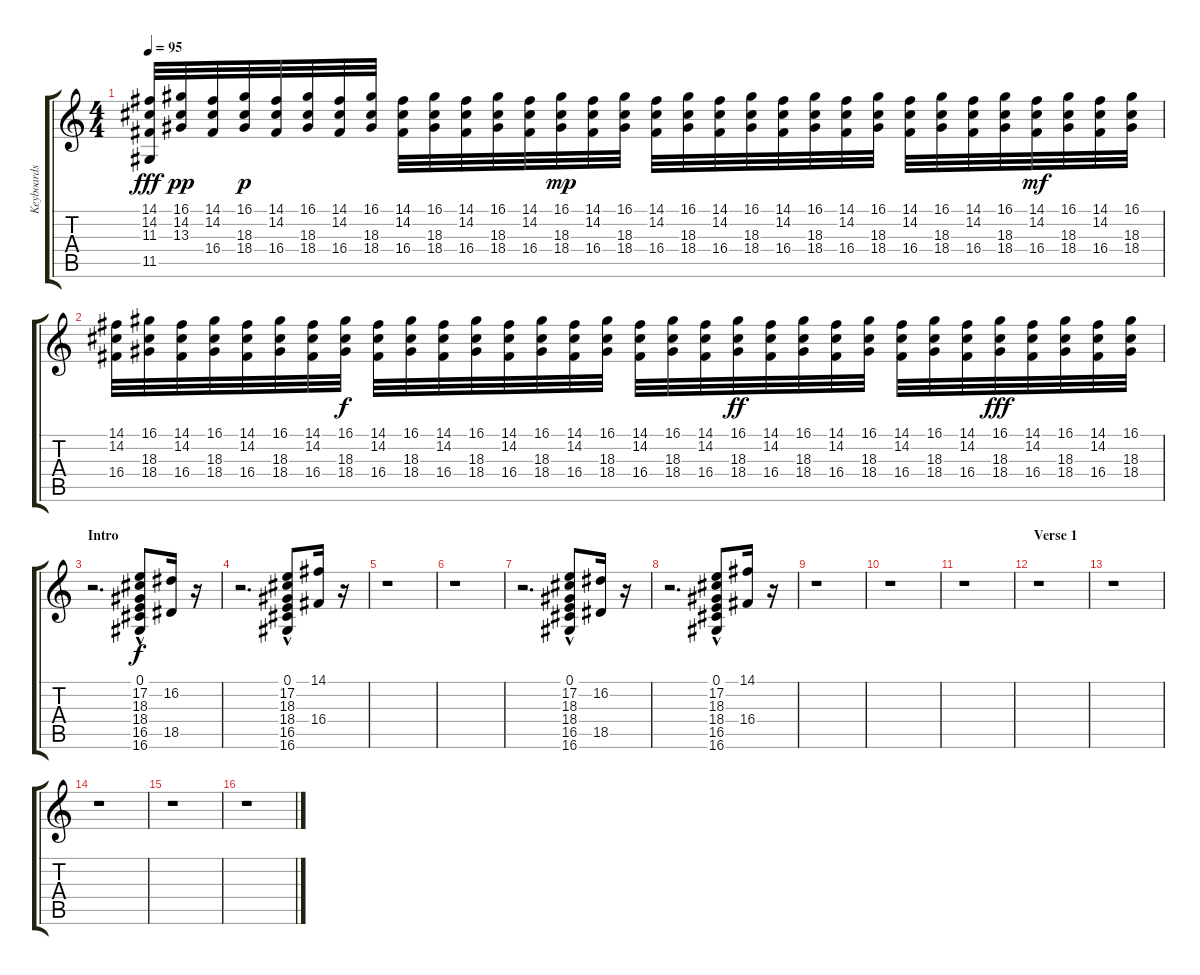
\track ("Keyboards" "Keyboards") {instrument choiraahs}
\staff {score tabs}
\tuning (E4 B3 G3 D3 A2 E2) {hide}
\ts (4 4)
\tempo 95
\clef g2
\ks c
(14.1 14.2 11.3 11.5).32{dy fff} (16.1 14.2 13.3).32{dy pp} (14.1 14.2 16.4).32 (16.1 18.3 18.4).32{dy p} (14.1 14.2 16.4).32 (16.1 18.3 18.4).32 (14.1 14.2 16.4).32 (16.1 18.3 18.4).32 (14.1 14.2 16.4).32 (16.1 18.3 18.4).32 (14.1 14.2 16.4).32 (16.1 18.3 18.4).32 (14.1 14.2 16.4).32 (16.1 18.3 18.4).32{dy mp} (14.1 14.2 16.4).32 (16.1 18.3 18.4).32 (14.1 14.2 16.4).32 (16.1 18.3 18.4).32 (14.1 14.2 16.4).32 (16.1 18.3 18.4).32 (14.1 14.2 16.4).32 (16.1 18.3 18.4).32 (14.1 14.2 16.4).32 (16.1 18.3 18.4).32 (14.1 14.2 16.4).32 (16.1 18.3 18.4).32 (14.1 14.2 16.4).32 (16.1 18.3 18.4).32 (14.1 14.2 16.4).32{dy mf} (16.1 18.3 18.4).32 (14.1 14.2 16.4).32 (16.1 18.3 18.4).32 |
(14.1 14.2 16.4).32 (16.1 18.3 18.4).32 (14.1 14.2 16.4).32 (16.1 18.3 18.4).32 (14.1 14.2 16.4).32 (16.1 18.3 18.4).32 (14.1 14.2 16.4).32 (16.1 18.3 18.4).32{dy f} (14.1 14.2 16.4).32 (16.1 18.3 18.4).32 (14.1 14.2 16.4).32 (16.1 18.3 18.4).32 (14.1 14.2 16.4).32 (16.1 18.3 18.4).32 (14.1 14.2 16.4).32 (16.1 18.3 18.4).32 (14.1 14.2 16.4).32 (16.1 18.3 18.4).32 (14.1 14.2 16.4).32 (16.1 18.3 18.4).32{dy ff} (14.1 14.2 16.4).32 (16.1 18.3 18.4).32 (14.1 14.2 16.4).32 (16.1 18.3 18.4).32 (14.1 14.2 16.4).32 (16.1 18.3 18.4).32 (14.1 14.2 16.4).32 (16.1 18.3 18.4).32{dy fff} (14.1 14.2 16.4).32 (16.1 18.3 18.4).32 (14.1 14.2 16.4).32 (16.1 18.3 18.4).32 |
\section ("" "Intro")
r.2{d volume 9 instrument choiraahs} (0.1 17.2 18.3{hac} 18.4{hac} 16.5{hac} 16.6{hac}).8{dy f} (16.2 18.5).16 r.16 |
r.2{d} (0.1{hac} 17.2{hac} 18.3{hac} 18.4{hac} 16.5{hac} 16.6{hac}).8 (14.1 16.4).16 r.16 |
r.1 |
r.1 |
r.2{d} (0.1 17.2 18.3{hac} 18.4{hac} 16.5{hac} 16.6{hac}).8 (16.2 18.5).16 r.16 |
r.2{d} (0.1{hac} 17.2{hac} 18.3{hac} 18.4{hac} 16.5{hac} 16.6{hac}).8 (14.1 16.4).16 r.16 |
r.1 |
r.1 |
r.1 |
\section ("" "Verse 1")
r.1 |
r.1 |
r.1 |
r.1 |
r.1
